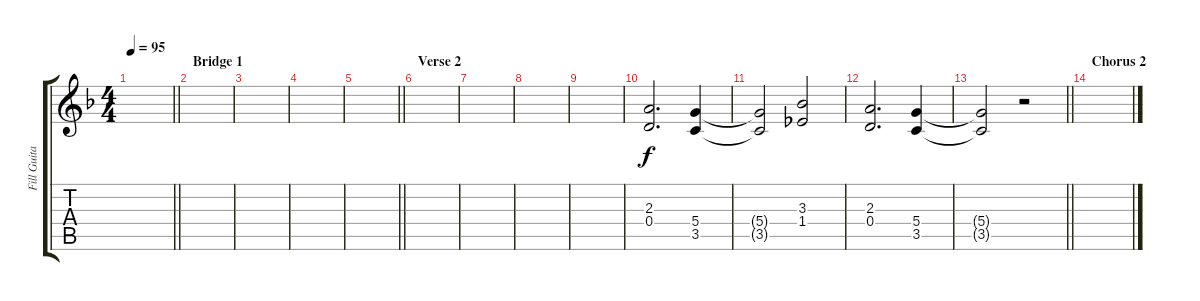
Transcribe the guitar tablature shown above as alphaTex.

\track ("Fill Guitar" "Fill Guita") {instrument distortionguitar}
\staff {score tabs}
\tuning (E4 B3 G3 D3 A2 D2) {hide}
\ts (4 4)
\tempo 95
\clef g2
\barLineRight lightlight
\ks dminor
|
\section ("" "Bridge 1")
|
|
|
\barLineRight lightlight
|
\section ("" "Verse 2")
|
|
|
|
(2.3 0.4).2{d} (5.4 3.5).4 |
(5.4{t} 3.5{t}).2 (3.3 1.4).2 |
(2.3 0.4).2{d} (5.4 3.5).4 |
\barLineRight lightlight
(5.4{t} 3.5{t}).2 r.2 |
\section ("" "Chorus 2")
